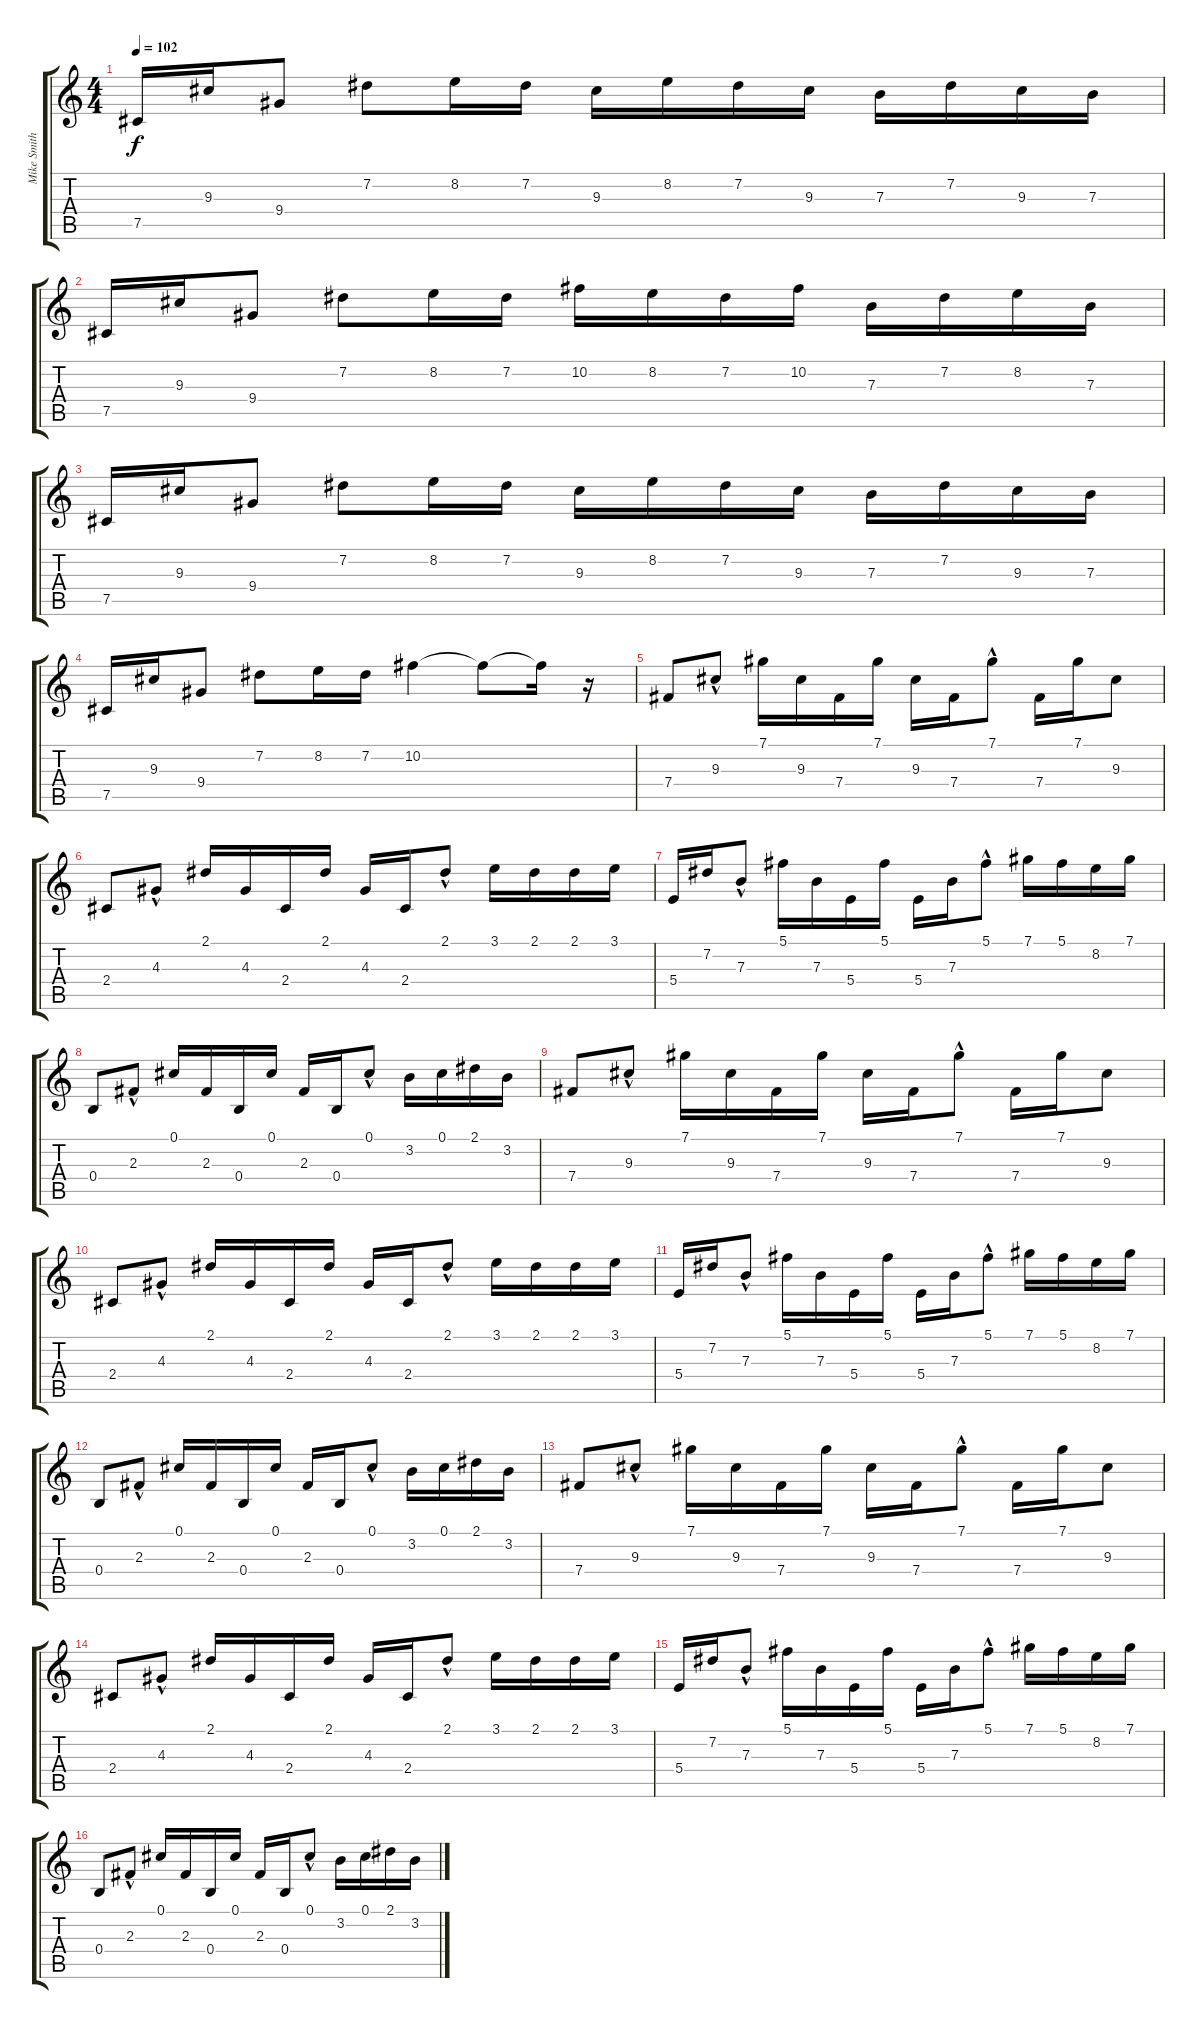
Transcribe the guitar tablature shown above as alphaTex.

\track ("Mike Smith (1st Guitar)" "Mike Smith") {instrument distortionguitar}
\staff {score tabs}
\tuning (Db4 Ab3 E3 B2 Gb2 B1) {hide}
\ts (4 4)
\tempo 102
\clef g2
\ks c
7.5.16{dy f} 9.3.16 9.4.8 7.2.8 8.2.16 7.2.16 9.3.16 8.2.16 7.2.16 9.3.16 7.3.16 7.2.16 9.3.16 7.3.16 |
7.5.16 9.3.16 9.4.8 7.2.8 8.2.16 7.2.16 10.2.16 8.2.16 7.2.16 10.2.16 7.3.16 7.2.16 8.2.16 7.3.16 |
7.5.16 9.3.16 9.4.8 7.2.8 8.2.16 7.2.16 9.3.16 8.2.16 7.2.16 9.3.16 7.3.16 7.2.16 9.3.16 7.3.16 |
7.5.16 9.3.16 9.4.8 7.2.8 8.2.16 7.2.16 10.2.4 10.2{t}.8 10.2{t}.16 r.16 |
7.4.8 9.3{hac}.8 7.1.16 9.3.16 7.4.16 7.1.16 9.3.16 7.4.16 7.1{hac}.8 7.4.16 7.1.16 9.3.8 |
2.4.8 4.3{hac}.8 2.1.16 4.3.16 2.4.16 2.1.16 4.3.16 2.4.16 2.1{hac}.8 3.1.16 2.1.16 2.1.16 3.1.16 |
5.4.16 7.2.16 7.3{hac}.8 5.1.16 7.3.16 5.4.16 5.1.16 5.4.16 7.3.16 5.1{hac}.8 7.1.16 5.1.16 8.2.16 7.1.16 |
0.4.8 2.3{hac}.8 0.1.16 2.3.16 0.4.16 0.1.16 2.3.16 0.4.16 0.1{hac}.8 3.2.16 0.1.16 2.1.16 3.2.16 |
7.4.8 9.3{hac}.8 7.1.16 9.3.16 7.4.16 7.1.16 9.3.16 7.4.16 7.1{hac}.8 7.4.16 7.1.16 9.3.8 |
2.4.8 4.3{hac}.8 2.1.16 4.3.16 2.4.16 2.1.16 4.3.16 2.4.16 2.1{hac}.8 3.1.16 2.1.16 2.1.16 3.1.16 |
5.4.16 7.2.16 7.3{hac}.8 5.1.16 7.3.16 5.4.16 5.1.16 5.4.16 7.3.16 5.1{hac}.8 7.1.16 5.1.16 8.2.16 7.1.16 |
0.4.8 2.3{hac}.8 0.1.16 2.3.16 0.4.16 0.1.16 2.3.16 0.4.16 0.1{hac}.8 3.2.16 0.1.16 2.1.16 3.2.16 |
7.4.8 9.3{hac}.8 7.1.16 9.3.16 7.4.16 7.1.16 9.3.16 7.4.16 7.1{hac}.8 7.4.16 7.1.16 9.3.8 |
2.4.8 4.3{hac}.8 2.1.16 4.3.16 2.4.16 2.1.16 4.3.16 2.4.16 2.1{hac}.8 3.1.16 2.1.16 2.1.16 3.1.16 |
5.4.16 7.2.16 7.3{hac}.8 5.1.16 7.3.16 5.4.16 5.1.16 5.4.16 7.3.16 5.1{hac}.8 7.1.16 5.1.16 8.2.16 7.1.16 |
0.4.8 2.3{hac}.8 0.1.16 2.3.16 0.4.16 0.1.16 2.3.16 0.4.16 0.1{hac}.8 3.2.16 0.1.16 2.1.16 3.2.16
